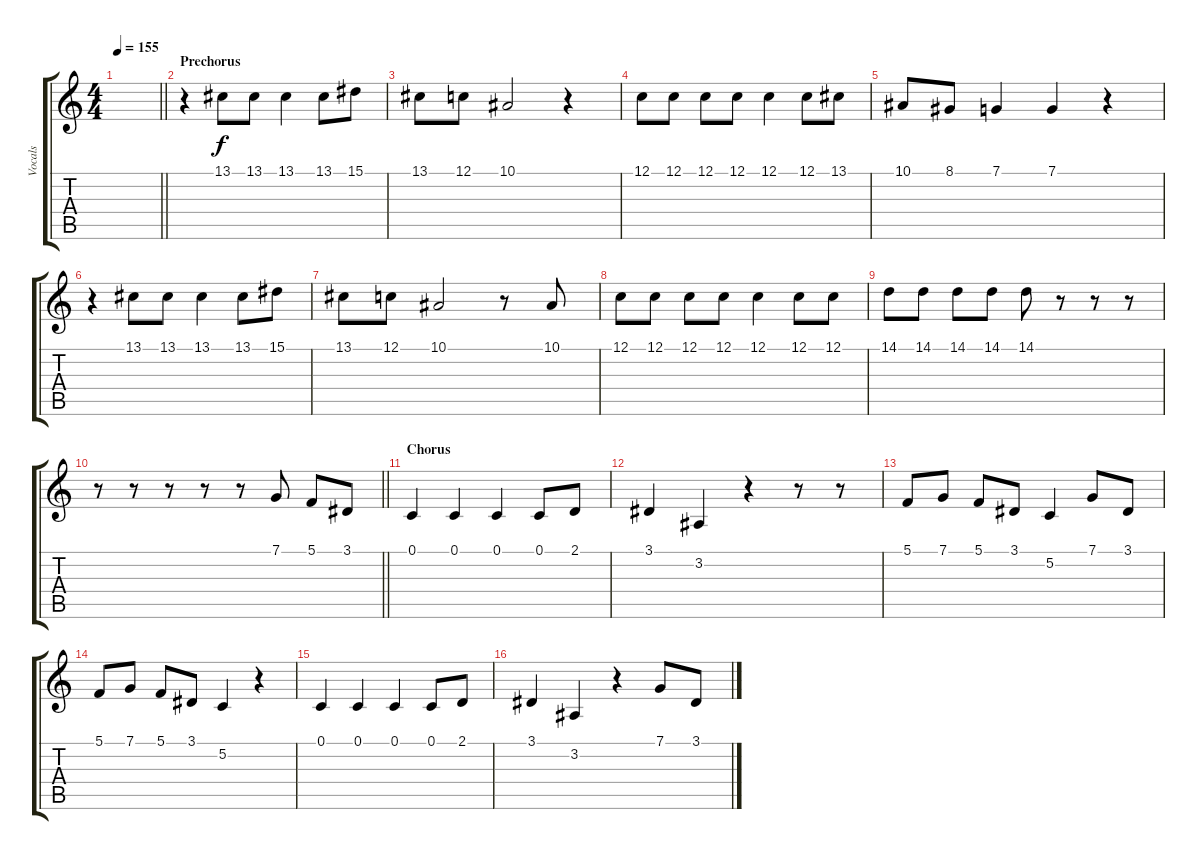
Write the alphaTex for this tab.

\track ("Vocals" "Vocals") {instrument lead6voice}
\staff {score tabs}
\tuning (C4 G3 Eb3 Bb2 F2 C2) {hide}
\ts (4 4)
\tempo 155
\clef g2
\barLineRight lightlight
\ks c
|
\section ("" "Prechorus")
r.4 13.1.8 13.1.8 13.1.4 13.1.8 15.1.8 |
13.1.8 12.1.8 10.1.2 r.4 |
12.1.8 12.1.8 12.1.8 12.1.8 12.1.4 12.1.8 13.1.8 |
10.1.8 8.1.8 7.1.4 7.1.4 r.4 |
r.4 13.1.8 13.1.8 13.1.4 13.1.8 15.1.8 |
13.1.8 12.1.8 10.1.2 r.8 10.1.8 |
12.1.8 12.1.8 12.1.8 12.1.8 12.1.4 12.1.8 12.1.8 |
14.1.8 14.1.8 14.1.8 14.1.8 14.1.8 r.8 r.8 r.8 |
\barLineRight lightlight
r.8 r.8 r.8 r.8 r.8 7.1.8 5.1.8 3.1.8 |
\section ("" "Chorus")
0.1.4 0.1.4 0.1.4 0.1.8 2.1.8 |
3.1.4 3.2.4 r.4 r.8 r.8 |
5.1.8 7.1.8 5.1.8 3.1.8 5.2.4 7.1.8 3.1.8 |
5.1.8 7.1.8 5.1.8 3.1.8 5.2.4 r.4 |
0.1.4 0.1.4 0.1.4 0.1.8 2.1.8 |
3.1.4 3.2.4 r.4 7.1.8 3.1.8
